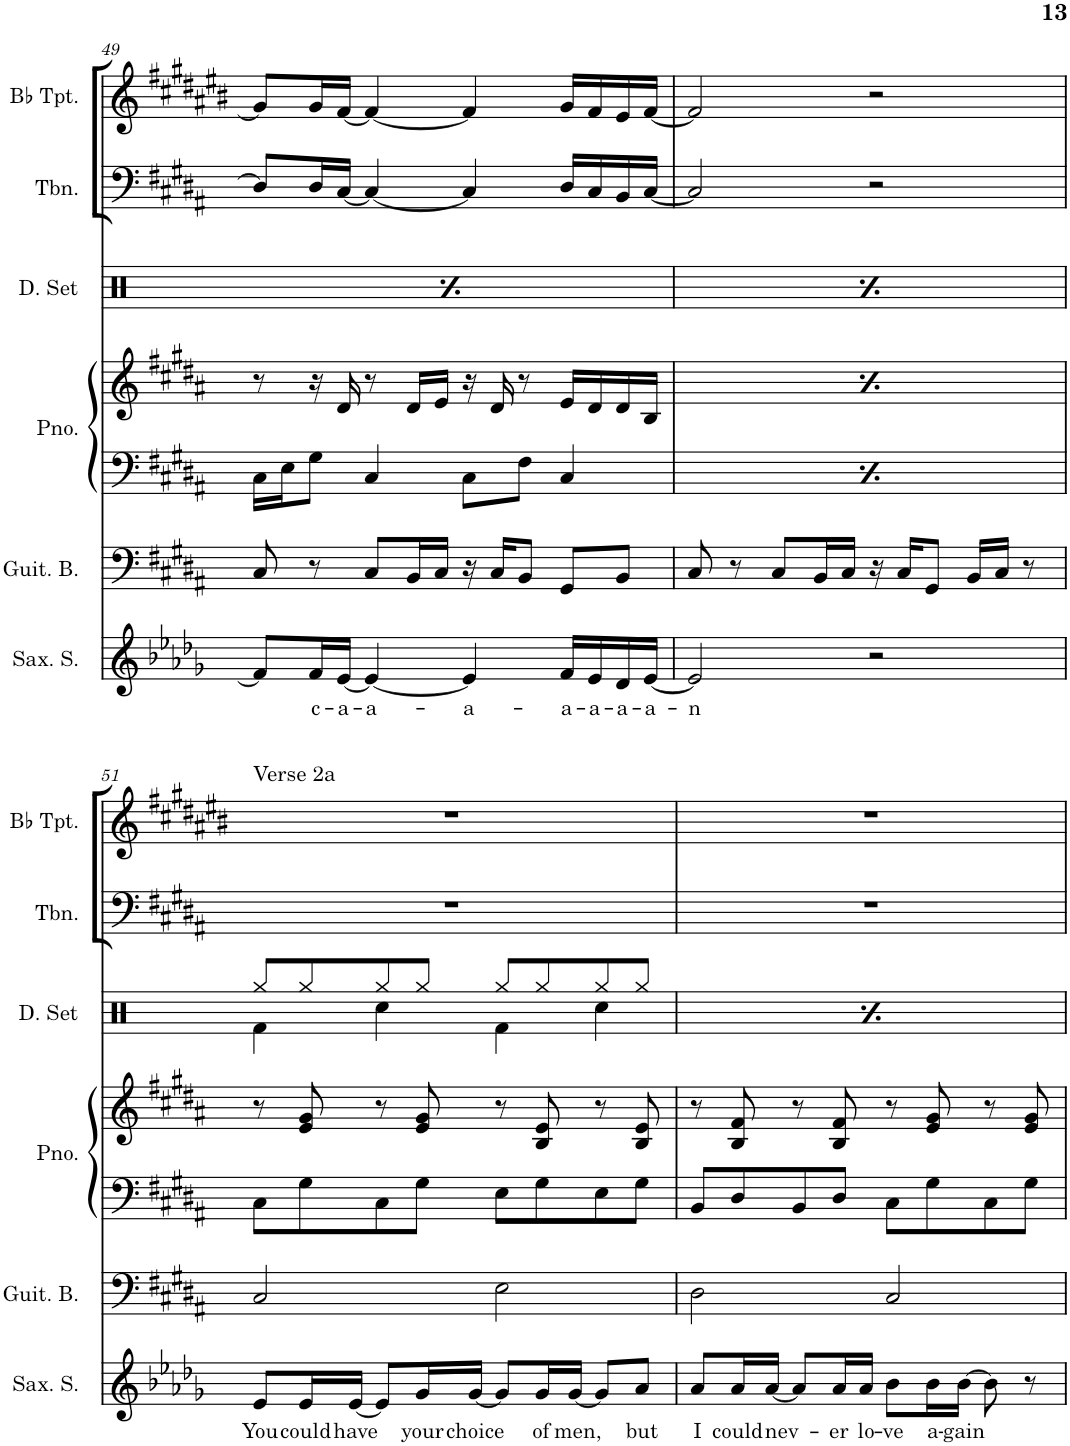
**kern	**text	**kern	**kern	**kern	**kern	**kern	**kern
*part6	*part6	*part5	*part4	*part4	*part3	*part2	*part1
*staff7	*staff7	*staff6	*staff5	*staff4	*staff3	*staff2	*staff1
*I"Saxophone Soprano	*	*I"Guitare Basse	*I"Piano	*	*I"Drumset	*I"Trombone	*I"Bb Trumpet
*I'Sax. S.	*	*I'Guit. B.	*I'Pno.	*	*I'D. Set	*I'Tbn.	*I'Bb Tpt.
!!LO:PB:g=z
*clefG2	*	*clefF4	*clefF4	*clefG2	*clefX	*clefF4	*clefG2
*Trd1c2	*	*Trd7c12	*	*	*	*	*Trd1c2
*k[b-e-a-d-g-]	*	*k[f#c#g#d#a#]	*k[f#c#g#d#a#]	*k[f#c#g#d#a#]	*k[]	*k[f#c#g#d#a#]	*k[f#c#g#d#a#e#b#]
*M4/4	*	*M4/4	*M4/4	*M4/4	*M4/4	*M4/4	*M4/4
=49	=49	=49	=49	=49	=49	=49	=49
*	*	*	*	*	*^	*	*
8f/L]	.	8C#/	16C#\LL	8r	8Rdd/L	4Rf\	8D#/L]	8g#/L]
.	.	.	16E\J	.	.	.	.	.
!	!LO:LY:b	!	!	!	!	!	!	!
16f/L	c-	8r	8G#\J	16r	8Rdd/	.	16D#/L	16g#/L
!	!LO:LY:b	!	!	!	!	!	!	!
[16e-/JJ	-a-	.	.	16d#/	.	.	[16C#/JJ	[16f#/JJ
!	!LO:LY:b	!	!	!	!	!	!	!
4e-/_	-a-	8C#/L	4C#/	8r	8Rdd/	4Rcc\	4C#/_	4f#/_
.	.	16BB/L	.	16d#/LL	8Rdd/J	.	.	.
.	.	16C#/JJ	.	16e/JJ	.	.	.	.
!	!LO:LY:b	!	!	!	!	!	!	!
4e-/]	-a-	16r	8C#\L	16r	8Rdd/L	4Rf\	4C#/]	4f#/]
.	.	16C#/KL	.	16d#/	.	.	.	.
.	.	8BB/J	8F#\J	8r	8Rdd/	.	.	.
!	!LO:LY:b	!	!	!	!	!	!	!
16f/LL	-a-	8GG#/L	4C#/	16e/LL	8Rdd/	4Rcc\	16D#/LL	16g#/LL
!	!LO:LY:b	!	!	!	!	!	!	!
16e-/	-a-	.	.	16d#/	.	.	16C#/	16f#/
!	!LO:LY:b	!	!	!	!	!	!	!
16d-/	-a-	8BB/J	.	16d#/	8Rdd/J	.	16BB/	16e#/
!	!LO:LY:b	!	!	!	!	!	!	!
[16e-/JJ	-a-	.	.	16B/JJ	.	.	[16C#/JJ	[16f#/JJ
=50	=50	=50	=50	=50	=50	=50	=50	=50
!	!LO:LY:b	!	!	!	!	!	!	!
2e-/]	-n	8C#/	16C#\LL	8r	8Rdd/L	4Rf\	2C#/]	2f#/]
.	.	.	16E\J	.	.	.	.	.
.	.	8r	8G#\J	16r	8Rdd/	.	.	.
.	.	.	.	16d#/	.	.	.	.
.	.	8C#/L	4C#/	8r	8Rdd/	4Rcc\	.	.
.	.	16BB/L	.	16d#/LL	8Rdd/J	.	.	.
.	.	16C#/JJ	.	16e/JJ	.	.	.	.
2r	.	16r	8C#\L	16r	8Rdd/L	4Rf\	2r	2r
.	.	16C#/KL	.	16d#/	.	.	.	.
.	.	8GG#/J	8F#\J	8r	8Rdd/	.	.	.
.	.	16BB/LL	4C#/	16e/LL	8Rdd/	4Rcc\	.	.
.	.	16C#/JJ	.	16d#/	.	.	.	.
.	.	8r	.	16d#/	8Rdd/J	.	.	.
.	.	.	.	16B/JJ	.	.	.	.
!!LO:LB:g=z
=51	=51	=51	=51	=51	=51	=51	=51	=51
!	!	!	!	!	!	!	!	!LO:TX:a:t=Verse 2a
!	!LO:LY:b	!	!	!	!	!	!	!
8e-/L	You	2C#/	8C#\L	8r	8Rgg/L	4Rf\	1r	1r
!	!LO:LY:b	!	!	!	!	!	!	!
16e-/L	could	.	8G#\	8e/ 8g#/	8Rgg/	.	.	.
!	!LO:LY:b	!	!	!	!	!	!	!
[16e-/JJ	have	.	.	.	.	.	.	.
8e-/L]	.	.	8C#\	8r	8Rgg/	4Rcc\	.	.
!	!LO:LY:b	!	!	!	!	!	!	!
16g-/L	your	.	8G#\J	8e/ 8g#/	8Rgg/J	.	.	.
!	!LO:LY:b	!	!	!	!	!	!	!
[16g-/JJ	choice	.	.	.	.	.	.	.
8g-/L]	.	2E\	8E\L	8r	8Rgg/L	4Rf\	.	.
!	!LO:LY:b	!	!	!	!	!	!	!
16g-/L	of	.	8G#\	8B/ 8e/	8Rgg/	.	.	.
!	!LO:LY:b	!	!	!	!	!	!	!
[16g-/JJ	men,	.	.	.	.	.	.	.
8g-/L]	.	.	8E\	8r	8Rgg/	4Rcc\	.	.
!	!LO:LY:b	!	!	!	!	!	!	!
8a-/J	but	.	8G#\J	8B/ 8e/	8Rgg/J	.	.	.
=52	=52	=52	=52	=52	=52	=52	=52	=52
!	!LO:LY:b	!	!	!	!	!	!	!
8a-/L	I	2D#\	8BB/L	8r	8Rgg/L	4Rf\	1r	1r
!	!LO:LY:b	!	!	!	!	!	!	!
16a-/L	could	.	8D#/	8B/ 8f#/	8Rgg/	.	.	.
!	!LO:LY:b	!	!	!	!	!	!	!
[16a-/JJ	nev-	.	.	.	.	.	.	.
8a-/L]	.	.	8BB/	8r	8Rgg/	4Rcc\	.	.
!	!LO:LY:b	!	!	!	!	!	!	!
16a-/L	-er	.	8D#/J	8B/ 8f#/	8Rgg/J	.	.	.
!	!LO:LY:b	!	!	!	!	!	!	!
16a-/JJ	lo-	.	.	.	.	.	.	.
!	!LO:LY:b	!	!	!	!	!	!	!
8b-\L	-ve	2C#/	8C#\L	8r	8Rgg/L	4Rf\	.	.
!	!LO:LY:b	!	!	!	!	!	!	!
16b-\L	a-	.	8G#\	8e/ 8g#/	8Rgg/	.	.	.
!	!LO:LY:b	!	!	!	!	!	!	!
[16b-\JJ	-gain	.	.	.	.	.	.	.
8b-\]	.	.	8C#\	8r	8Rgg/	4Rcc\	.	.
8r	.	.	8G#\J	8e/ 8g#/	8Rgg/J	.	.	.
*	*	*	*	*	*v	*v	*	*
=	=	=	=	=	=	=	=
*-	*-	*-	*-	*-	*-	*-	*-
